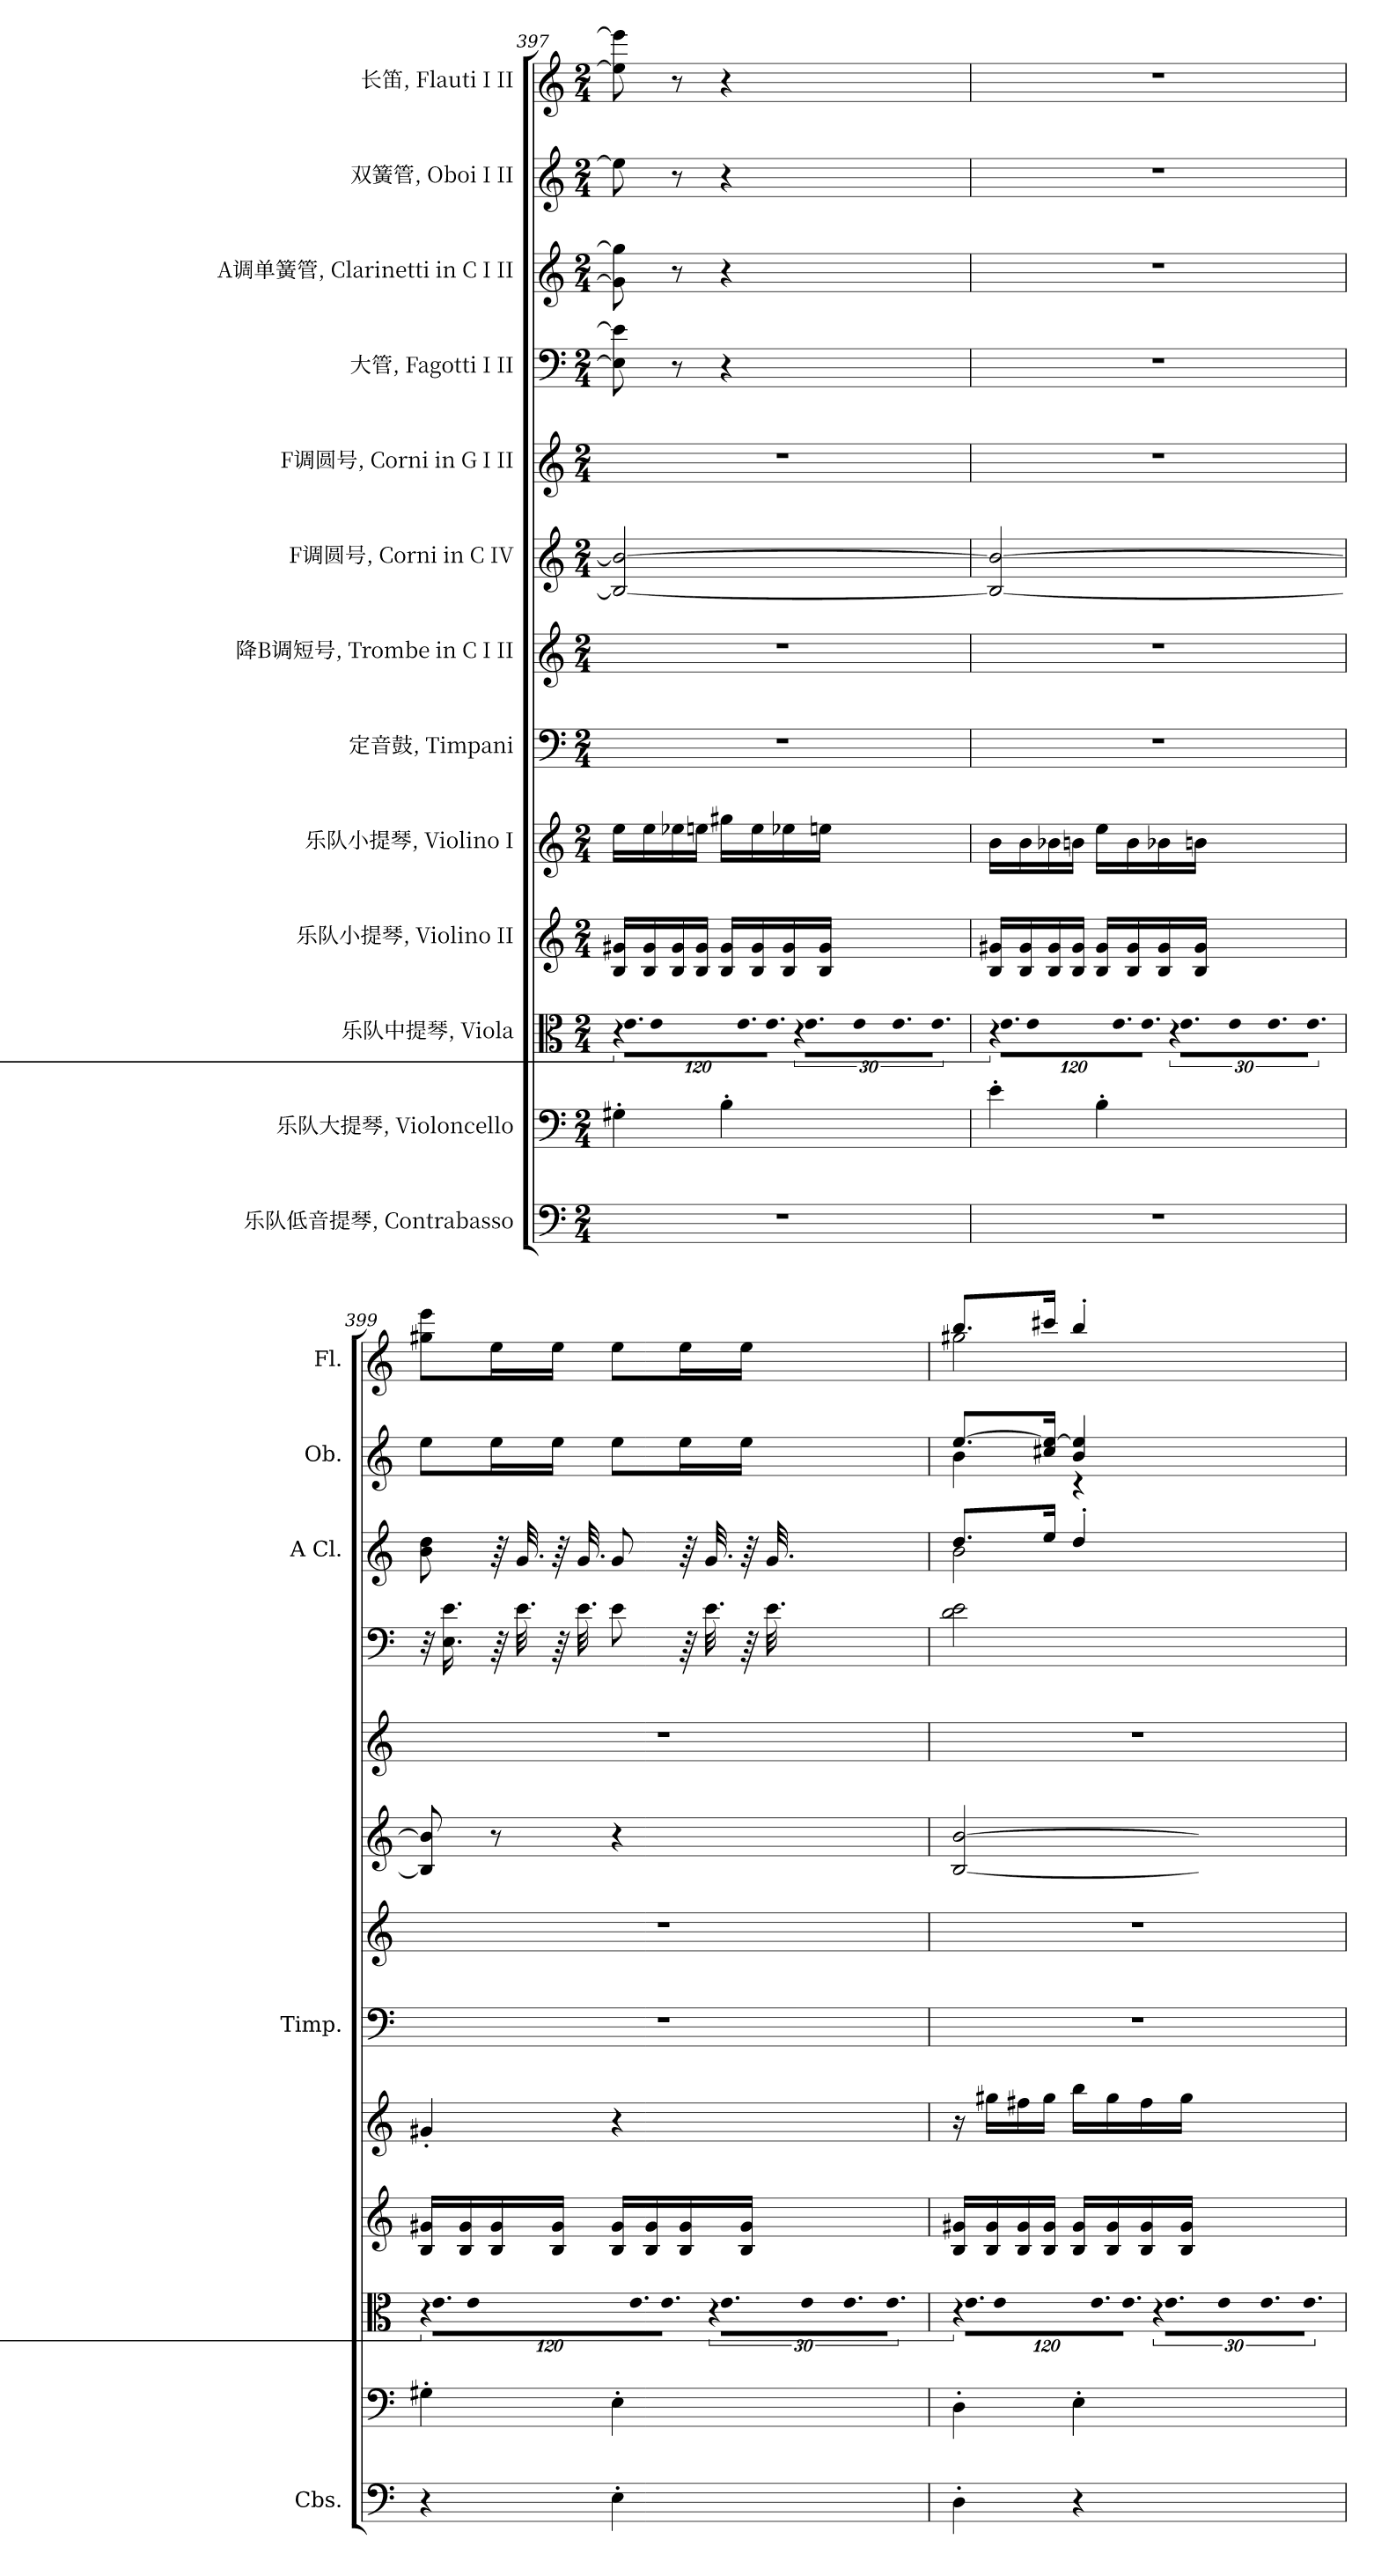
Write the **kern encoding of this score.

**kern	**kern	**kern	**kern	**kern	**kern	**kern	**kern	**kern	**kern	**kern	**kern	**kern
*part13	*part12	*part11	*part10	*part9	*part8	*part7	*part6	*part5	*part4	*part3	*part2	*part1
*staff13	*staff12	*staff11	*staff10	*staff9	*staff8	*staff7	*staff6	*staff5	*staff4	*staff3	*staff2	*staff1
*I"乐队低音提琴, Contrabasso	*I"乐队大提琴, Violoncello	*I"乐队中提琴, Viola	*I"乐队小提琴, Violino II	*I"乐队小提琴, Violino I	*I"定音鼓, Timpani	*I"降B调短号, Trombe in C I II	*I"F调圆号, Corni in C IV	*I"F调圆号, Corni in G I II	*I"大管, Fagotti I II	*I"A调单簧管, Clarinetti in C I II	*I"双簧管, Oboi I II	*I"长笛, Flauti I II
*I'Cbs.	*	*	*	*	*I'Timp.	*	*	*	*	*I'A Cl.	*I'Ob.	*I'Fl.
*clefF4	*clefF4	*clefC3	*clefG2	*clefG2	*clefF4	*clefG2	*clefG2	*clefG2	*clefF4	*clefG2	*clefG2	*clefG2
*ITrd7c12	*	*	*	*	*	*ITrd1c2	*ITrd4c7	*ITrd4c7	*	*ITrd2c3	*	*
*k[]	*k[]	*k[]	*k[]	*k[]	*k[]	*k[b-e-]	*k[b-]	*k[b-]	*k[]	*k[f#c#g#]	*k[]	*k[]
*M2/4	*M2/4	*M2/4	*M2/4	*M2/4	*M2/4	*M2/4	*M2/4	*M2/4	*M2/4	*M2/4	*M2/4	*M2/4
*MM125	*MM125	*MM125	*MM125	*MM125	*MM125	*MM125	*MM125	*MM125	*MM125	*MM125	*MM125	*MM125
=397	=397	=397	=397	=397	=397	=397	=397	=397	=397	=397	=397	=397
!	!	!LO:N:vis=64	!	!	!	!	!	!	!	!	!	!
2r	4G#X'\	960%17r	16B/ 16g#X/LL	16ee\LL	2r	2r	2E/_ 2e/_	2r	8E\] 8e\]	8e\] 8ee\]	8ee\]	8ee\] 8eee\]
!	!	!LO:N:vis=32.	!	!	!	!	!	!	!	!	!	!
.	.	1920%103e\KLL	.	.	.	.	.	.	.	.	.	.
.	.	.	16B/ 16g#/	16ee\	.	.	.	.	.	.	.	.
!	!	!LO:N:vis=16	!	!	!	!	!	!	!	!	!	!
.	.	1920%137e\	.	.	.	.	.	.	.	.	.	.
.	.	.	16B/ 16g#/	16ee-X\	.	.	.	.	8r	8r	8r	8r
!	!	!LO:N:vis=32.	!	!	!	!	!	!	!	!	!	!
.	.	1920%103e\L	.	.	.	.	.	.	.	.	.	.
.	.	.	16B/ 16g#/JJ	16een\JJ	.	.	.	.	.	.	.	.
!	!	!LO:N:vis=32.	!	!	!	!	!	!	!	!	!	!
.	.	1920%103e\JJJ	.	.	.	.	.	.	.	.	.	.
*	*	*	*	*	*	*	*	*	*	*	*	*MM134
!	!	!LO:N:vis=64	!	!	!	!	!	!	!	!	!	!
.	4B'\	960%17r	16B/ 16g#/LL	16gg#X\LL	.	.	.	.	4r	4r	4r	4r
!	!	!LO:N:vis=32.	!	!	!	!	!	!	!	!	!	!
.	.	1920%103e\KLL	.	.	.	.	.	.	.	.	.	.
.	.	.	16B/ 16g#/	16ee\	.	.	.	.	.	.	.	.
!	!	!LO:N:vis=16	!	!	!	!	!	!	!	!	!	!
.	.	1920%137e\	.	.	.	.	.	.	.	.	.	.
.	.	.	16B/ 16g#/	16ee-X\	.	.	.	.	.	.	.	.
!	!	!LO:N:vis=32.	!	!	!	!	!	!	!	!	!	!
.	.	1920%103e\L	.	.	.	.	.	.	.	.	.	.
.	.	.	16B/ 16g#/JJ	16een\JJ	.	.	.	.	.	.	.	.
!	!	!LO:N:vis=32.	!	!	!	!	!	!	!	!	!	!
.	.	1920%103e\JJJ	.	.	.	.	.	.	.	.	.	.
!!LO:PB:g=z
=398	=398	=398	=398	=398	=398	=398	=398	=398	=398	=398	=398	=398
*	*	*	*	*	*	*	*	*	*	*	*	*MM125
!	!	!LO:N:vis=64	!	!	!	!	!	!	!	!	!	!
2r	4e'\	960%17r	16B/ 16g#X/LL	16b\LL	2r	2r	2E/_ 2e/_	2r	2r	2r	2r	2r
!	!	!LO:N:vis=32.	!	!	!	!	!	!	!	!	!	!
.	.	1920%103e\KLL	.	.	.	.	.	.	.	.	.	.
.	.	.	16B/ 16g#/	16b\	.	.	.	.	.	.	.	.
!	!	!LO:N:vis=16	!	!	!	!	!	!	!	!	!	!
.	.	1920%137e\	.	.	.	.	.	.	.	.	.	.
.	.	.	16B/ 16g#/	16b-X\	.	.	.	.	.	.	.	.
!	!	!LO:N:vis=32.	!	!	!	!	!	!	!	!	!	!
.	.	1920%103e\L	.	.	.	.	.	.	.	.	.	.
.	.	.	16B/ 16g#/JJ	16bn\JJ	.	.	.	.	.	.	.	.
!	!	!LO:N:vis=32.	!	!	!	!	!	!	!	!	!	!
.	.	1920%103e\JJJ	.	.	.	.	.	.	.	.	.	.
!	!	!LO:N:vis=64	!	!	!	!	!	!	!	!	!	!
.	4B'\	960%17r	16B/ 16g#/LL	16ee\LL	.	.	.	.	.	.	.	.
!	!	!LO:N:vis=32.	!	!	!	!	!	!	!	!	!	!
.	.	1920%103e\KLL	.	.	.	.	.	.	.	.	.	.
.	.	.	16B/ 16g#/	16b\	.	.	.	.	.	.	.	.
!	!	!LO:N:vis=16	!	!	!	!	!	!	!	!	!	!
.	.	1920%137e\	.	.	.	.	.	.	.	.	.	.
.	.	.	16B/ 16g#/	16b-X\	.	.	.	.	.	.	.	.
!	!	!LO:N:vis=32.	!	!	!	!	!	!	!	!	!	!
.	.	1920%103e\L	.	.	.	.	.	.	.	.	.	.
.	.	.	16B/ 16g#/JJ	16bn\JJ	.	.	.	.	.	.	.	.
!	!	!LO:N:vis=32.	!	!	!	!	!	!	!	!	!	!
.	.	1920%103e\JJJ	.	.	.	.	.	.	.	.	.	.
=399	=399	=399	=399	=399	=399	=399	=399	=399	=399	=399	=399	=399
*	*	*	*	*	*	*	*	*	*	*	*	*MM125
!	!	!LO:N:vis=64	!	!	!	!	!	!	!	!	!	!
4r	4G#X'\	960%17r	16B/ 16g#X/LL	4g#X'/	2r	2r	8E/] 8e/]	2r	32r	8g#\ 8b\	8ee\L	8gg#X\ 8eee\L
!	!	!LO:N:vis=32.	!	!	!	!	!	!	!	!	!	!
.	.	1920%103e\KLL	.	.	.	.	.	.	.	.	.	.
.	.	.	.	.	.	.	.	.	16.E\ 16.e\	.	.	.
.	.	.	16B/ 16g#/	.	.	.	.	.	.	.	.	.
!	!	!LO:N:vis=16	!	!	!	!	!	!	!	!	!	!
.	.	1920%137e\	.	.	.	.	.	.	.	.	.	.
.	.	.	16B/ 16g#/	.	.	.	8r	.	64r	64r	16ee\L	16ee\L
.	.	.	.	.	.	.	.	.	32.e\	32.e/	.	.
!	!	!LO:N:vis=32.	!	!	!	!	!	!	!	!	!	!
.	.	1920%103e\L	.	.	.	.	.	.	.	.	.	.
.	.	.	16B/ 16g#/JJ	.	.	.	.	.	64r	64r	16ee\JJ	16ee\JJ
!	!	!LO:N:vis=32.	!	!	!	!	!	!	!	!	!	!
.	.	1920%103e\JJJ	.	.	.	.	.	.	.	.	.	.
.	.	.	.	.	.	.	.	.	32.e\	32.e/	.	.
*	*	*	*	*	*	*	*	*	*	*	*	*MM134
!	!	!LO:N:vis=64	!	!	!	!	!	!	!	!	!	!
4EE'\	4E'\	960%17r	16B/ 16g#/LL	4r	.	.	4r	.	8e\	8e/	8ee\L	8ee\L
!	!	!LO:N:vis=32.	!	!	!	!	!	!	!	!	!	!
.	.	1920%103e\KLL	.	.	.	.	.	.	.	.	.	.
.	.	.	16B/ 16g#/	.	.	.	.	.	.	.	.	.
!	!	!LO:N:vis=16	!	!	!	!	!	!	!	!	!	!
.	.	1920%137e\	.	.	.	.	.	.	.	.	.	.
.	.	.	16B/ 16g#/	.	.	.	.	.	64r	64r	16ee\L	16ee\L
.	.	.	.	.	.	.	.	.	32.e\	32.e/	.	.
!	!	!LO:N:vis=32.	!	!	!	!	!	!	!	!	!	!
.	.	1920%103e\L	.	.	.	.	.	.	.	.	.	.
.	.	.	16B/ 16g#/JJ	.	.	.	.	.	64r	64r	16ee\JJ	16ee\JJ
!	!	!LO:N:vis=32.	!	!	!	!	!	!	!	!	!	!
.	.	1920%103e\JJJ	.	.	.	.	.	.	.	.	.	.
.	.	.	.	.	.	.	.	.	32.e\	32.e/	.	.
!!LO:PB:g=z
=400	=400	=400	=400	=400	=400	=400	=400	=400	=400	=400	=400	=400
*	*	*	*	*	*	*	*	*	*	*	*	*MM125
!	!	!LO:N:vis=64	!	!	!	!	!	!	!	!	!	!
*	*	*	*	*	*	*	*	*	*	*^	*^	*^
4DD'\	4D'\	960%17r	16B/ 16g#X/LL	16r	2r	2r	[2E/ [2e/	2r	2d\ 2e\	8.b/L	2g#\	[8.ee/L	4b\	8.bb/L	2gg#X\
!	!	!LO:N:vis=32.	!	!	!	!	!	!	!	!	!	!	!	!	!
.	.	1920%103e\KLL	.	.	.	.	.	.	.	.	.	.	.	.	.
.	.	.	16B/ 16g#/	16gg#X\LL	.	.	.	.	.	.	.	.	.	.	.
!	!	!LO:N:vis=16	!	!	!	!	!	!	!	!	!	!	!	!	!
.	.	1920%137e\	.	.	.	.	.	.	.	.	.	.	.	.	.
.	.	.	16B/ 16g#/	16ff#X\	.	.	.	.	.	.	.	.	.	.	.
!	!	!LO:N:vis=32.	!	!	!	!	!	!	!	!	!	!	!	!	!
.	.	1920%103e\L	.	.	.	.	.	.	.	.	.	.	.	.	.
.	.	.	16B/ 16g#/JJ	16gg#\JJ	.	.	.	.	.	16cc#/Jk	.	16cc#X/ 16ee/_Jk	.	16ccc#X/Jk	.
!	!	!LO:N:vis=32.	!	!	!	!	!	!	!	!	!	!	!	!	!
.	.	1920%103e\JJJ	.	.	.	.	.	.	.	.	.	.	.	.	.
*	*	*	*	*	*	*	*	*	*	*	*	*	*	*MM134	*
!	!	!LO:N:vis=64	!	!	!	!	!	!	!	!	!	!	!	!	!
4r	4E'\	960%17r	16B/ 16g#/LL	16bb\LL	.	.	.	.	.	4b'/	.	4b/ 4ee/]	4r	4bb'/	.
!	!	!LO:N:vis=32.	!	!	!	!	!	!	!	!	!	!	!	!	!
.	.	1920%103e\KLL	.	.	.	.	.	.	.	.	.	.	.	.	.
.	.	.	16B/ 16g#/	16gg#\	.	.	.	.	.	.	.	.	.	.	.
!	!	!LO:N:vis=16	!	!	!	!	!	!	!	!	!	!	!	!	!
.	.	1920%137e\	.	.	.	.	.	.	.	.	.	.	.	.	.
.	.	.	16B/ 16g#/	16ff#\	.	.	.	.	.	.	.	.	.	.	.
!	!	!LO:N:vis=32.	!	!	!	!	!	!	!	!	!	!	!	!	!
.	.	1920%103e\L	.	.	.	.	.	.	.	.	.	.	.	.	.
.	.	.	16B/ 16g#/JJ	16gg#\JJ	.	.	.	.	.	.	.	.	.	.	.
!	!	!LO:N:vis=32.	!	!	!	!	!	!	!	!	!	!	!	!	!
.	.	1920%103e\JJJ	.	.	.	.	.	.	.	.	.	.	.	.	.
*	*	*	*	*	*	*	*	*	*	*v	*v	*	*	*v	*v
*	*	*	*	*	*	*	*	*	*	*	*v	*v	*
=	=	=	=	=	=	=	=	=	=	=	=	=
*-	*-	*-	*-	*-	*-	*-	*-	*-	*-	*-	*-	*-
